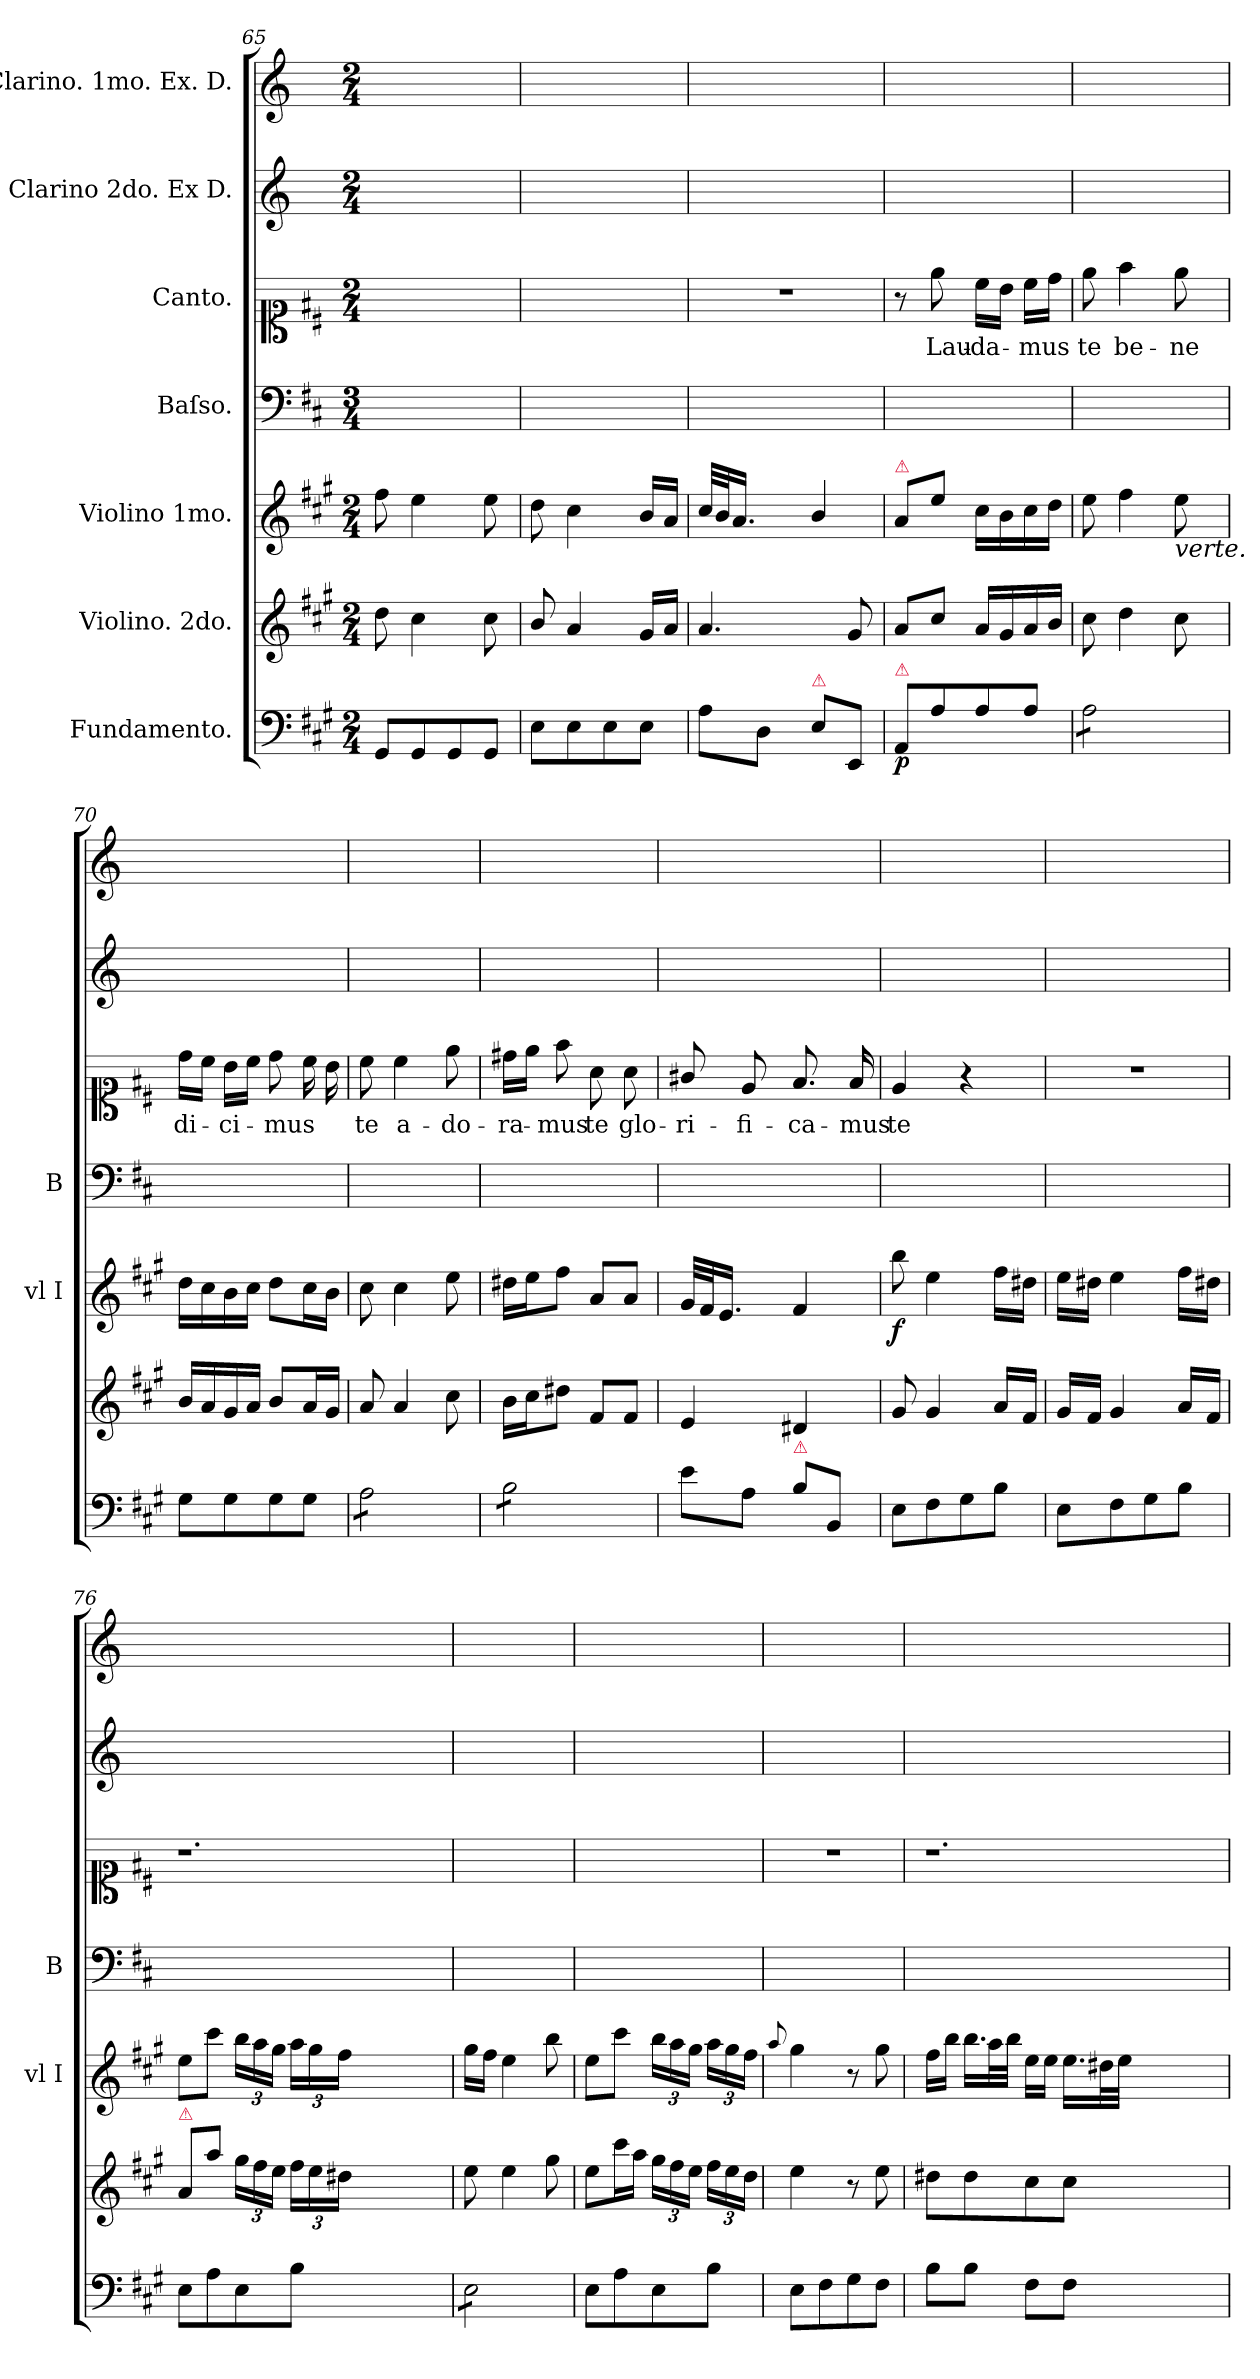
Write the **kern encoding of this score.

**kern	**dynam	**kern	**kern	**dynam	**kern	**kern	**text	**kern	**kern
*part7	*part7	*part6	*part5	*part5	*part4	*part3	*part3	*part2	*part1
*staff7	*staff7	*staff6	*staff5	*staff5	*staff4	*staff3	*staff3	*staff2	*staff1
*I"Fundamento.	*	*I"Violino. 2do.	*I"Violino 1mo.	*	*I"Baſso.	*I"Canto.	*	*I"Clarino 2do. Ex D.	*I"Clarino. 1mo. Ex. D.
*	*	*	*I'vl I	*	*I'B	*	*	*	*
*clefF4	*	*clefG2	*clefG2	*	*clefF4	*clefC1	*	*clefG2	*clefG2
*	*	*	*	*	*	*	*	*ITrd-1c-2	*ITrd-1c-2
*k[f#c#g#]	*	*k[f#c#g#]	*k[f#c#g#]	*	*k[f#c#]	*k[f#c#]	*	*k[f#c#]	*k[f#c#]
*M2/4	*	*M2/4	*M2/4	*	*M3/4	*M2/4	*	*M2/4	*M2/4
=65	=65	=65	=65	=65	=65	=65	=65	=65	=65
8GG#/L	.	8dd\	8ff#\	.	2ryy	2ryy	.	2ryy	2ryy
8GG#/	.	4cc#\	4ee\	.	.	.	.	.	.
8GG#/	.	.	.	.	.	.	.	.	.
8GG#/J	.	8cc#\	8ee\	.	.	.	.	.	.
=66	=66	=66	=66	=66	=66	=66	=66	=66	=66
8E\L	.	8b/	8dd\	.	2ryy	2ryy	.	2ryy	2ryy
8E\	.	4a/	4cc#\	.	.	.	.	.	.
8E\	.	.	.	.	.	.	.	.	.
8E\J	.	16g#/LL	16b/LL	.	.	.	.	.	.
.	.	16a/JJ	16a/JJ	.	.	.	.	.	.
=67	=67	=67	=67	=67	=67	=67	=67	=67	=67
!	!	!	!	!	!	!LO:N:vis=1	!	!	!
8A\L	.	4.a/	32cc#/LLL	.	2ryy	2r	.	2ryy	2ryy
.	.	.	32b/J	.	.	.	.	.	.
.	.	.	16.a/JJ	.	.	.	.	.	.
8D\J	.	.	.	.	.	.	.	.	.
.	.	.	32ryy	.	.	.	.	.	.
.	.	.	16ryy	.	.	.	.	.	.
!LO:TX:a:color=crimson:t=⚠	!	!	!	!	!	!	!	!	!
8E\L	.	.	4b/	.	.	.	.	.	.
8EE/J	.	8g#/	.	.	.	.	.	.	.
=68	=68	=68	=68	=68	=68	=68	=68	=68	=68
!	!	!	!LO:TX:a:color=crimson:t=⚠	!	!	!	!	!	!
!LO:TX:a:color=crimson:t=⚠	!	!	!	!	!	!	!	!	!
8AA\L	p	8a/L	8a/L	.	2ryy	8r	.	2ryy	2ryy
8A/	.	8cc#/J	8ee\J	.	.	8ee\	Lau-	.	.
8A/	.	16a/LL	16cc#\LL	.	.	16cc#\LL	-da-	.	.
.	.	16g#/	16b\	.	.	16b\JJ	.	.	.
8A/J	.	16a/	16cc#\	.	.	16cc#\LL	-mus	.	.
.	.	16b/JJ	16dd\JJ	.	.	16dd\JJ	.	.	.
=69	=69	=69	=69	=69	=69	=69	=69	=69	=69
*tremolo	*	*	*	*	*	*	*	*	*
8A\L	.	8cc#\	8ee\	.	2ryy	8ee\	te	2ryy	2ryy
8A\	.	4dd\	4ff#\	.	.	4ff#\	be-	.	.
8A\	.	.	.	.	.	.	.	.	.
!	!	!	!LO:TX:b:i:t=verte.	!	!	!	!	!	!
8A\J	.	8cc#\	8ee\	.	.	8ee\	-ne	.	.
*Xtremolo	*	*	*	*	*	*	*	*	*
=70	=70	=70	=70	=70	=70	=70	=70	=70	=70
8G#\L	.	16b/LL	16dd\LL	.	2ryy	16dd\LL	di-	2ryy	2ryy
.	.	16a/	16cc#\	.	.	16cc#\JJ	.	.	.
8G#\	.	16g#/	16b\	.	.	16b\LL	-ci-	.	.
.	.	16a/JJ	16cc#\JJ	.	.	16cc#\JJ	.	.	.
8G#\	.	8b/L	8dd\L	.	.	8dd\	-mus	.	.
8G#\J	.	16a/L	16cc#\L	.	.	16cc#\	.	.	.
.	.	16g#/JJ	16b\JJ	.	.	16b\	.	.	.
=71	=71	=71	=71	=71	=71	=71	=71	=71	=71
*tremolo	*	*	*	*	*	*	*	*	*
8A\L	.	8a/	8cc#\	.	2ryy	8cc#\	te	2ryy	2ryy
8A\	.	4a/	4cc#\	.	.	4cc#\	a-	.	.
8A\	.	.	.	.	.	.	.	.	.
8A\J	.	8cc#\	8ee\	.	.	8ee\	-do-	.	.
=72	=72	=72	=72	=72	=72	=72	=72	=72	=72
8B\L	.	16b\LL	16dd#X\LL	.	2ryy	16dd#X\LL	-ra-	2ryy	2ryy
.	.	16cc#\J	16ee\J	.	.	16ee\JJ	.	.	.
8B\	.	8dd#X\J	8ff#\J	.	.	8ff#\	-mus	.	.
8B\	.	8f#/L	8a/L	.	.	8a\	te	.	.
8B\J	.	8f#/J	8a/J	.	.	8a\	glo-	.	.
*Xtremolo	*	*	*	*	*	*	*	*	*
=73	=73	=73	=73	=73	=73	=73	=73	=73	=73
8e\L	.	4e/	32g#/LLL	.	2ryy	8g#/	-ri-	2ryy	2ryy
.	.	.	32f#/J	.	.	.	.	.	.
.	.	.	16.e/JJ	.	.	.	.	.	.
8A\J	.	.	.	.	.	8e/	-fi-	.	.
.	.	.	32ryy	.	.	.	.	.	.
.	.	.	16ryy	.	.	.	.	.	.
!LO:TX:a:color=crimson:t=⚠	!	!	!	!	!	!	!	!	!
8B\L	.	4d#X/	4f#/	.	.	8.f#/	-ca-	.	.
8BB/J	.	.	.	.	.	.	.	.	.
.	.	.	.	.	.	16f#/	-mus	.	.
=74	=74	=74	=74	=74	=74	=74	=74	=74	=74
!	!	!	!	!LO:DY:b	!	!	!	!	!
8E\L	.	8g#/	8bb\	f	2ryy	4e/	te	2ryy	2ryy
8F#\	.	4g#/	4ee\	.	.	.	.	.	.
8G#\	.	.	.	.	.	4r	.	.	.
8B\J	.	16a/LL	16ff#\LL	.	.	.	.	.	.
.	.	16f#/JJ	16dd#X\JJ	.	.	.	.	.	.
=75	=75	=75	=75	=75	=75	=75	=75	=75	=75
8E\L	.	16g#/LL	16ee\LL	.	2ryy	2r	.	2ryy	2ryy
.	.	16f#/JJ	16dd#X\JJ	.	.	.	.	.	.
8F#\	.	4g#/	4ee\	.	.	.	.	.	.
8G#\	.	.	.	.	.	.	.	.	.
8B\J	.	16a/LL	16ff#\LL	.	.	.	.	.	.
.	.	16f#/JJ	16dd#X\JJ	.	.	.	.	.	.
=76	=76	=76	=76	=76	=76	=76	=76	=76	=76
!	!	!LO:TX:a:color=crimson:t=⚠	!	!	!	!	!	!	!
8E\L	.	8a/L	8ee\L	.	2ryy	1.r	.	2ryy	2ryy
8A\	.	8aa\J	8ccc#\J	.	.	.	.	.	.
8E\	.	24gg#\LL	24bb\LL	.	.	.	.	.	.
.	.	24ff#\	24aa\	.	.	.	.	.	.
.	.	24ee\JJ	24gg#\JJ	.	.	.	.	.	.
8B\J	.	24ff#\LL	24aa\LL	.	.	.	.	.	.
.	.	24ee\	24gg#\	.	.	.	.	.	.
.	.	24dd#X\JJ	24ff#\JJ	.	.	.	.	.	.
1ryy	.	1ryy	1ryy	.	1ryy	.	.	1ryy	1ryy
=77	=77	=77	=77	=77	=77	=77	=77	=77	=77
*tremolo	*	*	*	*	*	*	*	*	*
8E\L	.	8ee\	16gg#\LL	.	2ryy	2ryy	.	2ryy	2ryy
.	.	.	16ff#\JJ	.	.	.	.	.	.
8E\	.	4ee\	4ee\	.	.	.	.	.	.
8E\	.	.	.	.	.	.	.	.	.
8E\J	.	8gg#\	8bb\	.	.	.	.	.	.
*Xtremolo	*	*	*	*	*	*	*	*	*
=78	=78	=78	=78	=78	=78	=78	=78	=78	=78
8E\L	.	8ee\L	8ee\L	.	2ryy	2ryy	.	2ryy	2ryy
8A\	.	16ccc#\L	8ccc#\J	.	.	.	.	.	.
.	.	16aa\JJ	.	.	.	.	.	.	.
8E\	.	24gg#\LL	24bb\LL	.	.	.	.	.	.
.	.	24ff#\	24aa\	.	.	.	.	.	.
.	.	24ee\JJ	24gg#\JJ	.	.	.	.	.	.
8B\J	.	24ff#\LL	24aa\LL	.	.	.	.	.	.
.	.	24ee\	24gg#\	.	.	.	.	.	.
.	.	24dd\JJ	24ff#\JJ	.	.	.	.	.	.
=79	=79	=79	=79	=79	=79	=79	=79	=79	=79
.	.	.	8qqaa/	.	.	.	.	.	.
8E\L	.	4ee\	4gg#\	.	2ryy	2r	.	2ryy	2ryy
8F#\	.	.	.	.	.	.	.	.	.
8G#\	.	8r	8r	.	.	.	.	.	.
8F#\J	.	8ee\	8gg#\	.	.	.	.	.	.
=80	=80	=80	=80	=80	=80	=80	=80	=80	=80
8B\L	.	8dd#X\L	16ff#\LL	.	2ryy	1.r	.	2ryy	2ryy
.	.	.	16bb\JJ	.	.	.	.	.	.
*	*	*	*Xtuplet	*	*	*	*	*	*
8B\J	.	8dd#\	20.bb\LL	.	.	.	.	.	.
.	.	.	40aa\L	.	.	.	.	.	.
.	.	.	40bb\JJJ	.	.	.	.	.	.
8F#\L	.	8cc#\	16ee\LL	.	.	.	.	.	.
.	.	.	16ee\JJ	.	.	.	.	.	.
8F#\J	.	8cc#\J	20.ee\LL	.	.	.	.	.	.
.	.	.	40dd#X\L	.	.	.	.	.	.
.	.	.	40ee\JJJ	.	.	.	.	.	.
1ryy	.	1ryy	1ryy	.	1ryy	.	.	1ryy	1ryy
=	=	=	=	=	=	=	=	=	=
*-	*-	*-	*-	*-	*-	*-	*-	*-	*-
